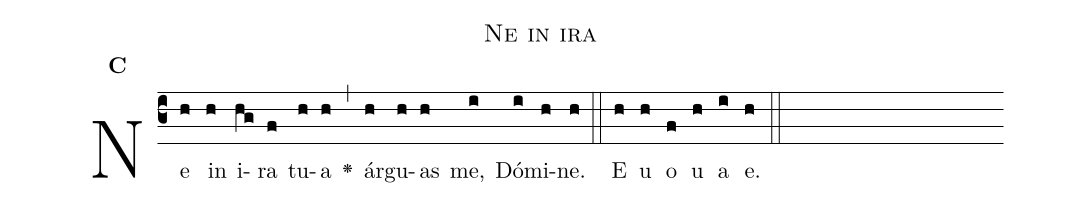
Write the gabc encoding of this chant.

name:Ne in ira;
office-part:Antiphona;
mode:C;
%%
initial-style: 1;
name: Ne in ira;
book: Psalterium currens, p. 62;
occasion: Psalterium Hebdomada II Feria VI;
office-part: Officium Lectionis Ant 1;
user-notes: ;
commentary: ;
annotation: Cc2;
centering-scheme: english;
fontsize: 12;
font: OFLSortsMillGoudy;
height: 11;
width: 4.5;
%%
(c3)Ne(h) in(h) i(hg)ra(f) tu(h)a(h) <v>\greheightstar</v>(,) ár(h)gu(h)as(h) me,(i) Dó(i)mi(h)ne.(h) (::)
E(h) u(h) o(f) u(h) a(i) e.(h) (::)
